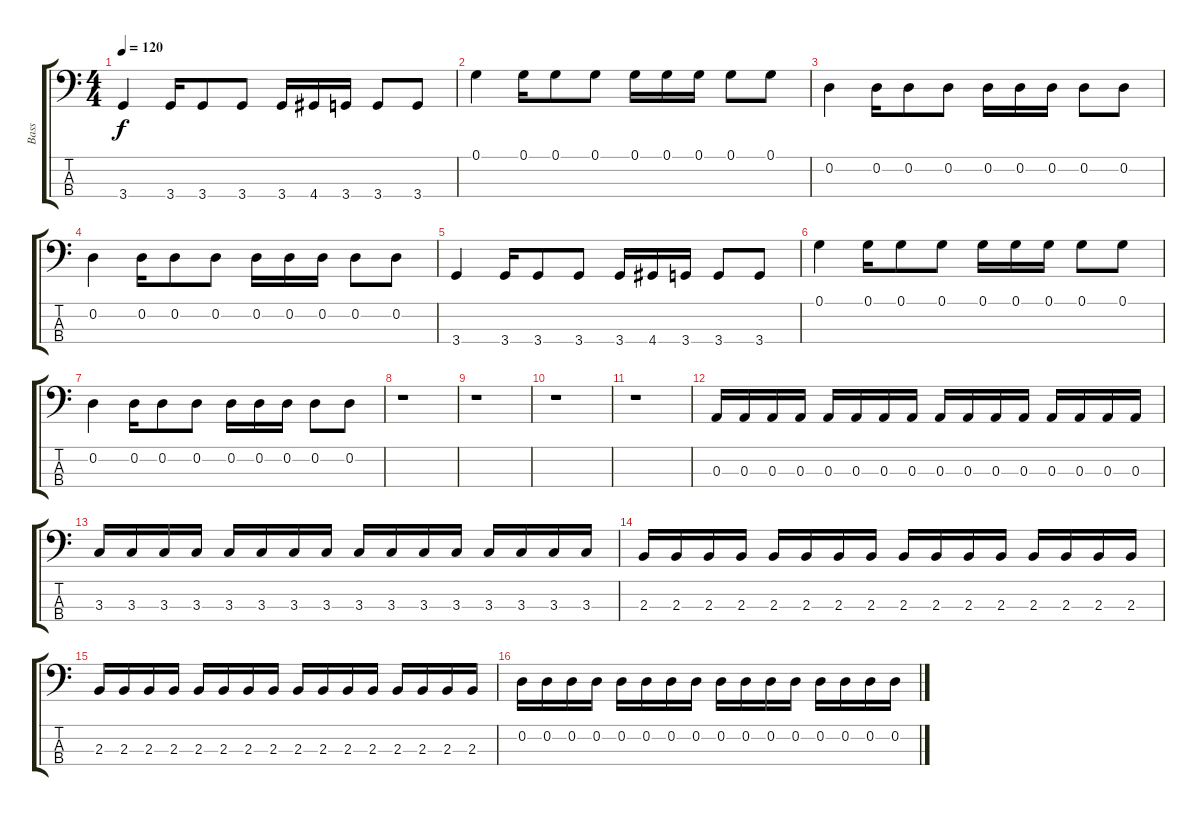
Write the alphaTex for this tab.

\track ("Bass" "Bass") {instrument slapbass2}
\staff {score tabs}
\tuning (G2 D2 A1 E1) {hide}
\ts (4 4)
\tempo 120
\clef f4
\ks c
3.4.4{dy f} 3.4.16 3.4.8 3.4.8 3.4.16 4.4.16 3.4.16 3.4.8 3.4.8 |
0.1.4 0.1.16 0.1.8 0.1.8 0.1.16 0.1.16 0.1.16 0.1.8 0.1.8 |
0.2.4 0.2.16 0.2.8 0.2.8 0.2.16 0.2.16 0.2.16 0.2.8 0.2.8 |
0.2.4 0.2.16 0.2.8 0.2.8 0.2.16 0.2.16 0.2.16 0.2.8 0.2.8 |
3.4.4 3.4.16 3.4.8 3.4.8 3.4.16 4.4.16 3.4.16 3.4.8 3.4.8 |
0.1.4 0.1.16 0.1.8 0.1.8 0.1.16 0.1.16 0.1.16 0.1.8 0.1.8 |
0.2.4 0.2.16 0.2.8 0.2.8 0.2.16 0.2.16 0.2.16 0.2.8 0.2.8 |
r.1 |
r.1 |
r.1 |
r.1 |
0.3.16 0.3.16 0.3.16 0.3.16 0.3.16 0.3.16 0.3.16 0.3.16 0.3.16 0.3.16 0.3.16 0.3.16 0.3.16 0.3.16 0.3.16 0.3.16 |
3.3.16 3.3.16 3.3.16 3.3.16 3.3.16 3.3.16 3.3.16 3.3.16 3.3.16 3.3.16 3.3.16 3.3.16 3.3.16 3.3.16 3.3.16 3.3.16 |
2.3.16 2.3.16 2.3.16 2.3.16 2.3.16 2.3.16 2.3.16 2.3.16 2.3.16 2.3.16 2.3.16 2.3.16 2.3.16 2.3.16 2.3.16 2.3.16 |
2.3.16 2.3.16 2.3.16 2.3.16 2.3.16 2.3.16 2.3.16 2.3.16 2.3.16 2.3.16 2.3.16 2.3.16 2.3.16 2.3.16 2.3.16 2.3.16 |
0.2.16 0.2.16 0.2.16 0.2.16 0.2.16 0.2.16 0.2.16 0.2.16 0.2.16 0.2.16 0.2.16 0.2.16 0.2.16 0.2.16 0.2.16 0.2.16
